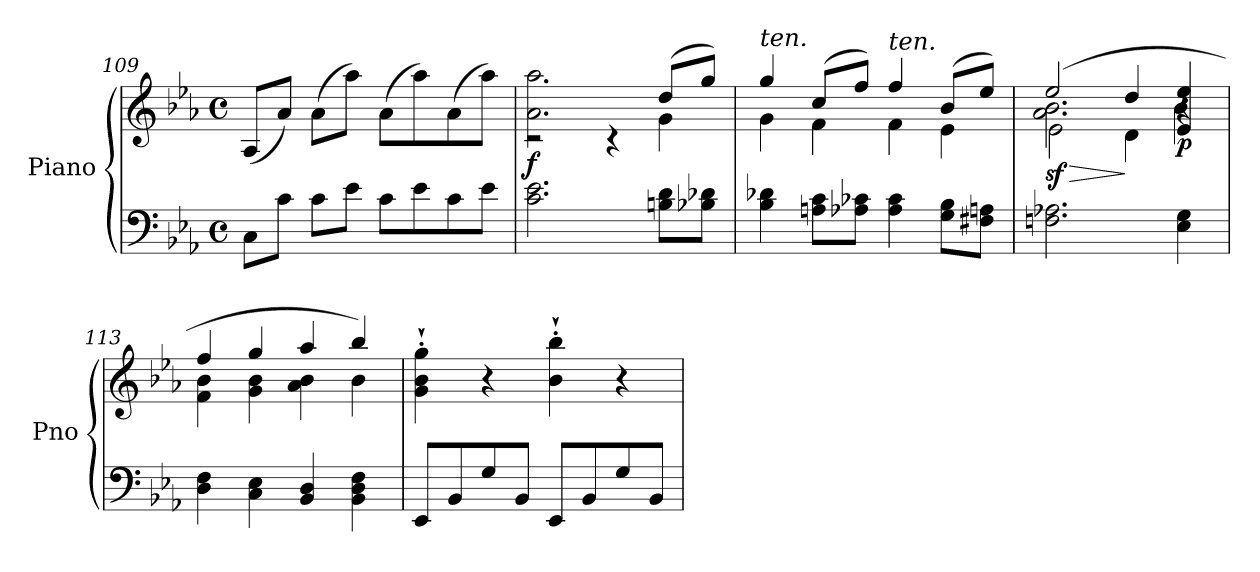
**kern	**kern	**dynam
*part1	*part1	*part1
*staff2	*staff1	*staff1/2
*I"Piano	*	*
*I'Pno	*	*
!!LO:LB:g=z
*clefF4	*clefG2	*
*k[b-e-a-]	*k[b-e-a-]	*
*M4/4	*M4/4	*
*met(c)	*met(c)	*
=109	=109	=109
8C\L	(<8A-/L	.
8c\J	8a-/J)	.
8c\L	(>8a-\L	.
8e-\J	8aa-\J)	.
8c\L	(>8a-\L	.
8e-\	8aa-\)	.
8c\	(>8a-\	.
8e-\J	8aa-\J)	.
=110	=110	=110
*	*^	*
!	!	!	!LO:DY:b
2.c\ 2.e-\	2.a-\ 2.aa-\	2r	f
.	.	4r	.
8Bn\ 8d\L	(>8dd/L	4g\	.
8B-X\ 8d-X\J	8gg/J)	.	.
=111	=111	=111	=111
!	!LO:TX:a:i:t=ten.	!	!
4B-\ 4d-X\	4gg/	4g\	.
8An\ 8c\L	(>8cc/L	4f\	.
8A-X\ 8c-X\J	8ff/J)	.	.
!	!LO:TX:a:i:t=ten.	!	!
4A-\ 4c-\	4ff/	4f\	.
8G\ 8B-\L	(>8b-/L	4e-\	.
8F#X\ 8An\J	8ee-/J)	.	.
*	*v	*v	*
=112	=112	=112
!	!	!LO:HP:b
*	*^	*
*	*	*^	*
!	!	!	!	!LO:DY:n=1:b
2.Fn\ 2.A-X\	(>2ee-/	2.a-\ 2.b-\	2e-\	> sf
.	4dd/	.	4d\	]
!	!	!	!	!LO:DY:n=2:b
4E-\ 4G\	4e-/ 4ee-/	4b-\	4r	p
*	*	*v	*v	*
=113	=113	=113	=113
4D\ 4F\	4ff/	4f\ 4b-\	.
4C\ 4E-\	4gg/	4g\ 4b-\	.
4BB-/ 4D/	4aa-/	4a-\ 4b-\	.
4BB-\ 4D\ 4F\	4bb-/)	4b-\	.
!!LO:LB:g=z
=114	=114	=114	=114
!	!	!	!LO:DY:b
*	*v	*v	*
8EE-/L	4g\'` 4b-\'` 4gg\'`	other-dynamics
8BB-/	.	.
8G/	4r	.
8BB-/J	.	.
8EE-/L	4b-\'` 4bb-\'`	.
8BB-/	.	.
8G/	4r	.
8BB-/J	.	.
=	=	=
*-	*-	*-
